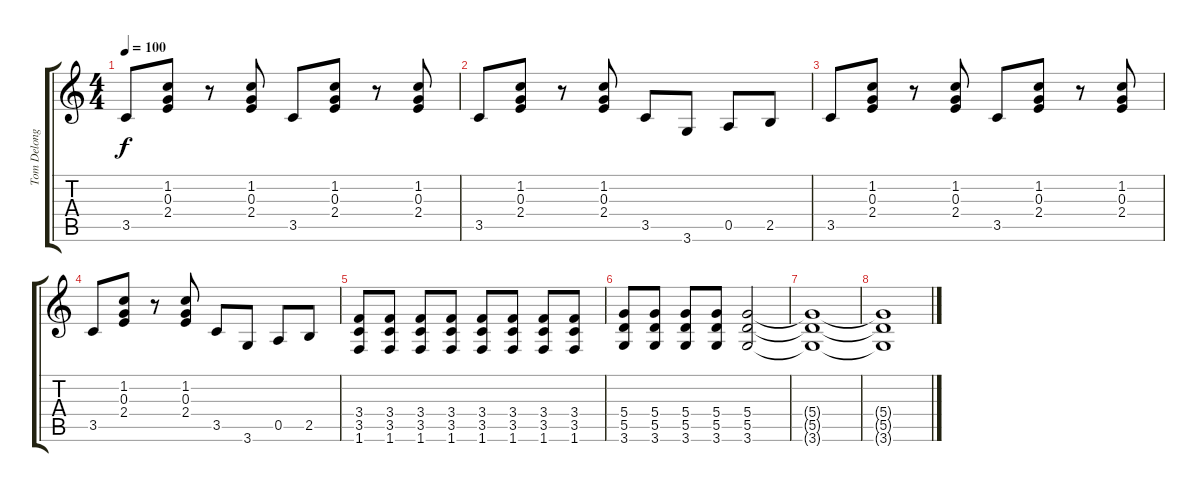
\track ("Tom Delongue(guitare)" "Tom Delong") {instrument acousticguitarsteel}
\staff {score tabs}
\tuning (E4 B3 G3 D3 A2 E2) {hide}
\ts (4 4)
\tempo 100
\clef g2
\ks c
3.5.8{dy f} (1.2 0.3 2.4).8 r.8 (1.2 0.3 2.4).8 3.5.8 (1.2 0.3 2.4).8 r.8 (1.2 0.3 2.4).8 |
3.5.8 (1.2 0.3 2.4).8 r.8 (1.2 0.3 2.4).8 3.5.8 3.6.8 0.5.8 2.5.8 |
3.5.8 (1.2 0.3 2.4).8 r.8 (1.2 0.3 2.4).8 3.5.8 (1.2 0.3 2.4).8 r.8 (1.2 0.3 2.4).8 |
3.5.8 (1.2 0.3 2.4).8 r.8 (1.2 0.3 2.4).8 3.5.8 3.6.8 0.5.8 2.5.8 |
(3.4 3.5 1.6).8 (3.4 3.5 1.6).8 (3.4 3.5 1.6).8 (3.4 3.5 1.6).8 (3.4 3.5 1.6).8 (3.4 3.5 1.6).8 (3.4 3.5 1.6).8 (3.4 3.5 1.6).8 |
(5.4 5.5 3.6).8 (5.4 5.5 3.6).8 (5.4 5.5 3.6).8 (5.4 5.5 3.6).8 (5.4 5.5 3.6).2 |
(5.4{t} 5.5{t} 3.6{t}).1 |
(5.4{t} 5.5{t} 3.6{t}).1
